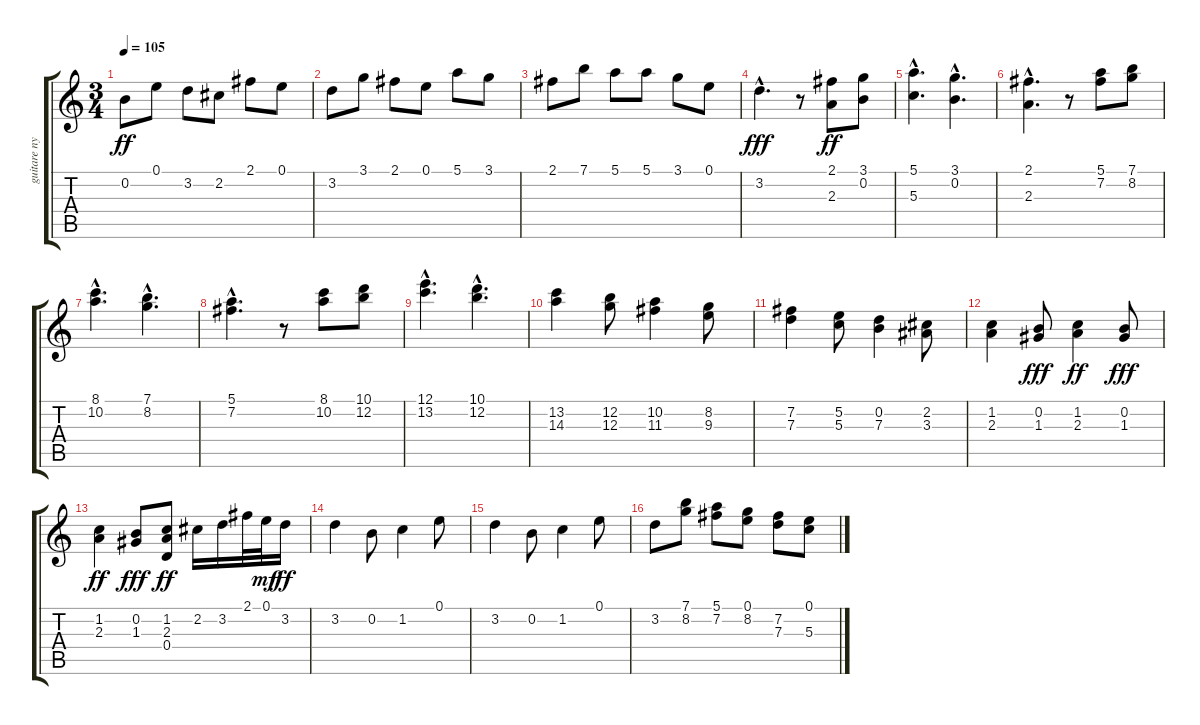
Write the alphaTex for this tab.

\track ("guitare nylon" "guitare ny") {instrument acousticguitarnylon}
\staff {score tabs}
\tuning (E4 B3 G3 D3 A2 E2) {hide}
\ts (3 4)
\tempo 105
\clef g2
\ks c
0.2.8{dy ff} 0.1.8 3.2.8 2.2.8 2.1.8 0.1.8 |
3.2.8 3.1.8 2.1.8 0.1.8 5.1.8 3.1.8 |
2.1.8 7.1.8 5.1.8 5.1.8 3.1.8 0.1.8 |
3.2{hac}.4{d dy fff} r.8 (2.1 2.3).8{dy ff} (3.1 0.2).8 |
(5.1{hac} 5.3{hac}).4{d} (3.1{hac} 0.2{hac}).4{d} |
(2.1{hac} 2.3{hac}).4{d} r.8 (5.1 7.2).8 (7.1 8.2).8 |
(8.1{hac} 10.2{hac}).4{d} (7.1{hac} 8.2{hac}).4{d} |
(5.1{hac} 7.2{hac}).4{d} r.8 (8.1 10.2).8 (10.1 12.2).8 |
(12.1{hac} 13.2{hac}).4{d} (10.1{hac} 12.2{hac}).4{d} |
(13.2 14.3).4 (12.2 12.3).8 (10.2 11.3).4 (8.2 9.3).8 |
(7.2 7.3).4 (5.2 5.3).8 (0.2 7.3).4 (2.2 3.3).8 |
(1.2 2.3).4 (0.2 1.3).8{dy fff} (1.2 2.3).4{dy ff} (0.2 1.3).8{dy fff} |
(1.2 2.3).4{dy ff} (0.2 1.3).8{dy fff} (1.2 2.3 0.4).8{dy ff} 2.2.16 3.2.16 2.1.32 0.1.32{dy mf} 3.2.16{dy ff} |
3.2.4 0.2.8 1.2.4 0.1.8 |
3.2.4 0.2.8 1.2.4 0.1.8 |
3.2.8 (7.1 8.2).8 (5.1 7.2).8 (0.1 8.2).8 (7.2 7.3).8 (0.1 5.3).8
